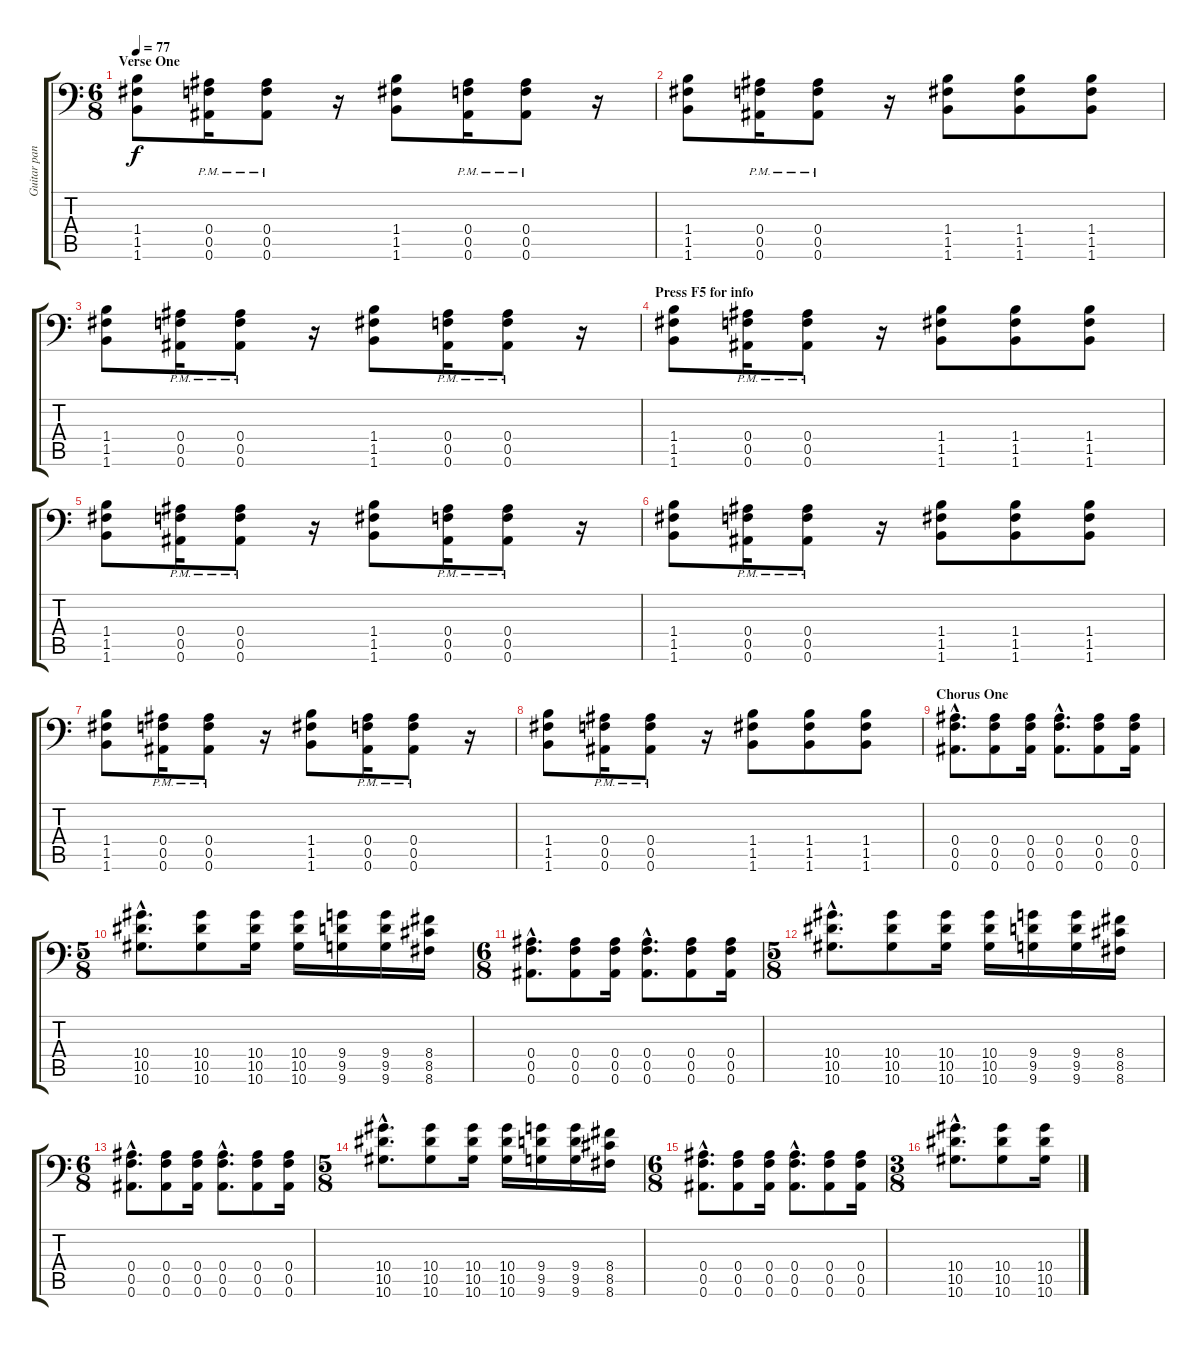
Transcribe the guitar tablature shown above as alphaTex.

\track ("Guitar panned R" "Guitar pan") {instrument overdrivenguitar}
\staff {score tabs}
\tuning (C4 G3 Eb3 Bb2 F2 Bb1) {hide}
\ts (6 8)
\section ("" "Verse One")
\tempo 77
\clef f4
\ks c
(1.4 1.5 1.6).8{dy f instrument overdrivenguitar} (0.4{pm} 0.5{pm} 0.6{pm}).16 (0.4{pm} 0.5{pm} 0.6{pm}).8 r.16 (1.4 1.5 1.6).8 (0.4{pm} 0.5{pm} 0.6{pm}).16 (0.4{pm} 0.5{pm} 0.6{pm}).8 r.16 |
(1.4 1.5 1.6).8 (0.4{pm} 0.5{pm} 0.6{pm}).16 (0.4{pm} 0.5{pm} 0.6{pm}).8 r.16 (1.4 1.5 1.6).8 (1.4 1.5 1.6).8 (1.4 1.5 1.6).8 |
(1.4 1.5 1.6).8 (0.4{pm} 0.5{pm} 0.6{pm}).16 (0.4{pm} 0.5{pm} 0.6{pm}).8 r.16 (1.4 1.5 1.6).8 (0.4{pm} 0.5{pm} 0.6{pm}).16 (0.4{pm} 0.5{pm} 0.6{pm}).8 r.16 |
\section ("" "Press F5 for info")
(1.4 1.5 1.6).8 (0.4{pm} 0.5{pm} 0.6{pm}).16 (0.4{pm} 0.5{pm} 0.6{pm}).8 r.16 (1.4 1.5 1.6).8 (1.4 1.5 1.6).8 (1.4 1.5 1.6).8 |
(1.4 1.5 1.6).8 (0.4{pm} 0.5{pm} 0.6{pm}).16 (0.4{pm} 0.5{pm} 0.6{pm}).8 r.16 (1.4 1.5 1.6).8 (0.4{pm} 0.5{pm} 0.6{pm}).16 (0.4{pm} 0.5{pm} 0.6{pm}).8 r.16 |
(1.4 1.5 1.6).8 (0.4{pm} 0.5{pm} 0.6{pm}).16 (0.4{pm} 0.5{pm} 0.6{pm}).8 r.16 (1.4 1.5 1.6).8 (1.4 1.5 1.6).8 (1.4 1.5 1.6).8 |
(1.4 1.5 1.6).8 (0.4{pm} 0.5{pm} 0.6{pm}).16 (0.4{pm} 0.5{pm} 0.6{pm}).8 r.16 (1.4 1.5 1.6).8 (0.4{pm} 0.5{pm} 0.6{pm}).16 (0.4{pm} 0.5{pm} 0.6{pm}).8 r.16 |
(1.4 1.5 1.6).8 (0.4{pm} 0.5{pm} 0.6{pm}).16 (0.4{pm} 0.5{pm} 0.6{pm}).8 r.16 (1.4 1.5 1.6).8 (1.4 1.5 1.6).8 (1.4 1.5 1.6).8 |
\section ("" "Chorus One")
(0.4{hac} 0.5{hac} 0.6{hac}).8{d} (0.4 0.5 0.6).8 (0.4 0.5 0.6).16 (0.4{hac} 0.5{hac} 0.6{hac}).8{d} (0.4 0.5 0.6).8 (0.4 0.5 0.6).16 |
\ts (5 8)
(10.4{hac} 10.5{hac} 10.6{hac}).8{d} (10.4 10.5 10.6).8 (10.4 10.5 10.6).16 (10.4 10.5 10.6).16 (9.4 9.5 9.6).16 (9.4 9.5 9.6).16 (8.4 8.5 8.6).16 |
\ts (6 8)
(0.4{hac} 0.5{hac} 0.6{hac}).8{d} (0.4 0.5 0.6).8 (0.4 0.5 0.6).16 (0.4{hac} 0.5{hac} 0.6{hac}).8{d} (0.4 0.5 0.6).8 (0.4 0.5 0.6).16 |
\ts (5 8)
(10.4{hac} 10.5{hac} 10.6{hac}).8{d} (10.4 10.5 10.6).8 (10.4 10.5 10.6).16 (10.4 10.5 10.6).16 (9.4 9.5 9.6).16 (9.4 9.5 9.6).16 (8.4 8.5 8.6).16 |
\ts (6 8)
(0.4{hac} 0.5{hac} 0.6{hac}).8{d} (0.4 0.5 0.6).8 (0.4 0.5 0.6).16 (0.4{hac} 0.5{hac} 0.6{hac}).8{d} (0.4 0.5 0.6).8 (0.4 0.5 0.6).16 |
\ts (5 8)
(10.4{hac} 10.5{hac} 10.6{hac}).8{d} (10.4 10.5 10.6).8 (10.4 10.5 10.6).16 (10.4 10.5 10.6).16 (9.4 9.5 9.6).16 (9.4 9.5 9.6).16 (8.4 8.5 8.6).16 |
\ts (6 8)
(0.4{hac} 0.5{hac} 0.6{hac}).8{d} (0.4 0.5 0.6).8 (0.4 0.5 0.6).16 (0.4{hac} 0.5{hac} 0.6{hac}).8{d} (0.4 0.5 0.6).8 (0.4 0.5 0.6).16 |
\ts (3 8)
(10.4{hac} 10.5{hac} 10.6{hac}).8{d} (10.4 10.5 10.6).8 (10.4 10.5 10.6).16
